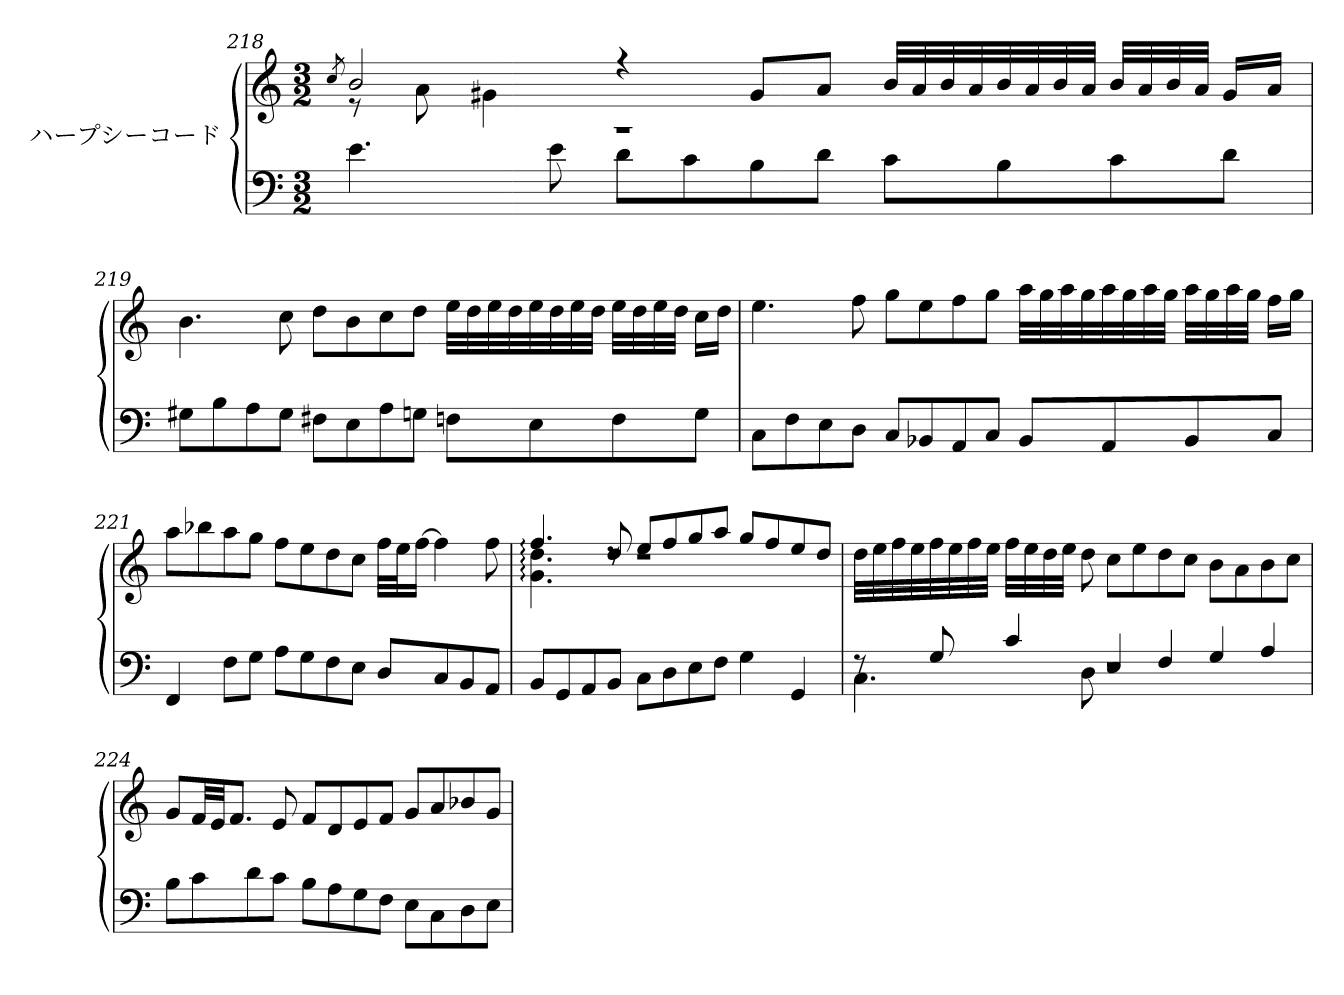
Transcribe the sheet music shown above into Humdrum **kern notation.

**kern	**kern
*part1	*part1
*staff2	*staff1
*I"ハープシーコード	*
*clefF4	*clefG2
*k[]	*k[]
*M3/2	*M3/2
=218	=218
.	8qcc/
*	*^
4.e\	2b/	8r
.	.	8a\
.	.	4g#X\
8e\	.	.
8d\L	4r	1r
8c\	.	.
8B\	8g#/L	.
8d\J	8a/J	.
8c\L	32b/LLL	.
.	32a/	.
.	32b/	.
.	32a/	.
8B\	32b/	.
.	32a/	.
.	32b/	.
.	32a/JJJ	.
8c\	32b/LLL	.
.	32a/	.
.	32b/	.
.	32a/JJJ	.
8d\J	16g#/LL	.
.	16a/JJ	.
*	*v	*v
!!LO:LB:g=z
=219	=219
8G#X\L	4.b\
8B\	.
8A\	.
8G#\J	8cc\
8F#X\L	8dd\L
8E\	8b\
8A\	8cc\
8Gn\J	8dd\J
8Fn\L	32ee\LLL
.	32dd\
.	32ee\
.	32dd\
8E\	32ee\
.	32dd\
.	32ee\
.	32dd\JJJ
8F\	32ee\LLL
.	32dd\
.	32ee\
.	32dd\JJJ
8G\J	16cc\LL
.	16dd\JJ
!!LO:LB:g=z
=220	=220
8C\L	4.ee\
8F\	.
8E\	.
8D\J	8ff\
8C/L	8gg\L
8BB-X/	8ee\
8AA/	8ff\
8C/J	8gg\J
8BB-/L	32aa\LLL
.	32gg\
.	32aa\
.	32gg\
8AA/	32aa\
.	32gg\
.	32aa\
.	32gg\JJJ
8BB-/	32aa\LLL
.	32gg\
.	32aa\
.	32gg\JJJ
8C/J	16ff\LL
.	16gg\JJ
=221	=221
4FF/	8aa\L
.	8bb-X\
8F\L	8aa\
8G\J	8gg\J
8A\L	8ff\L
8G\	8ee\
8F\	8dd\
8E\J	8cc\J
8D/L	32ff\LLL
.	32ee\J
.	[16ff\JJ
8C/	4ff\]
8BB/	.
8AA/J	8ff\
!!LO:LB:g=z
=222	=222
*	*^
8BB/L	4.ff:/	4.g\: 4.dd\:
8GG/	.	.
8AA/	.	.
8BB/J	8dd/	8rdd
8C\L	8ee/L	1rdd
8D\	8ff/	.
8E\	8gg/	.
8F\J	8aa/J	.
4G\	8gg/L	.
.	8ff/	.
4GG/	8ee/	.
.	8dd/J	.
*	*v	*v
=223	=223
*^	*
8rF	4.C\	32dd\LLL
.	.	32ee\
.	.	32ff\
.	.	32ee\
8G/	.	32ff\
.	.	32ee\
.	.	32ff\
.	.	32ee\JJJ
4c/	.	32ff\LLL
.	.	32ee\
.	.	32dd\
.	.	32ee\JJJ
.	8D\	8dd\
4E/	1rF	8cc\L
.	.	8ee\
4F/	.	8dd\
.	.	8cc\J
4G/	.	8b\L
.	.	8a\
4A/	.	8b\
.	.	8cc\J
*v	*v	*
!!LO:LB:g=z
=224	=224
8B\L	8g/L
8c\	32f/LL
.	32e/JJ
.	8.f/J
8d\	.
8c\J	8e/
8B\L	8f/L
8A\	8d/
8G\	8e/
8F\J	8f/J
8E\L	8g/L
8C\	8a/
8D\	8b-X/
8E\J	8g/J
=	=
*-	*-
